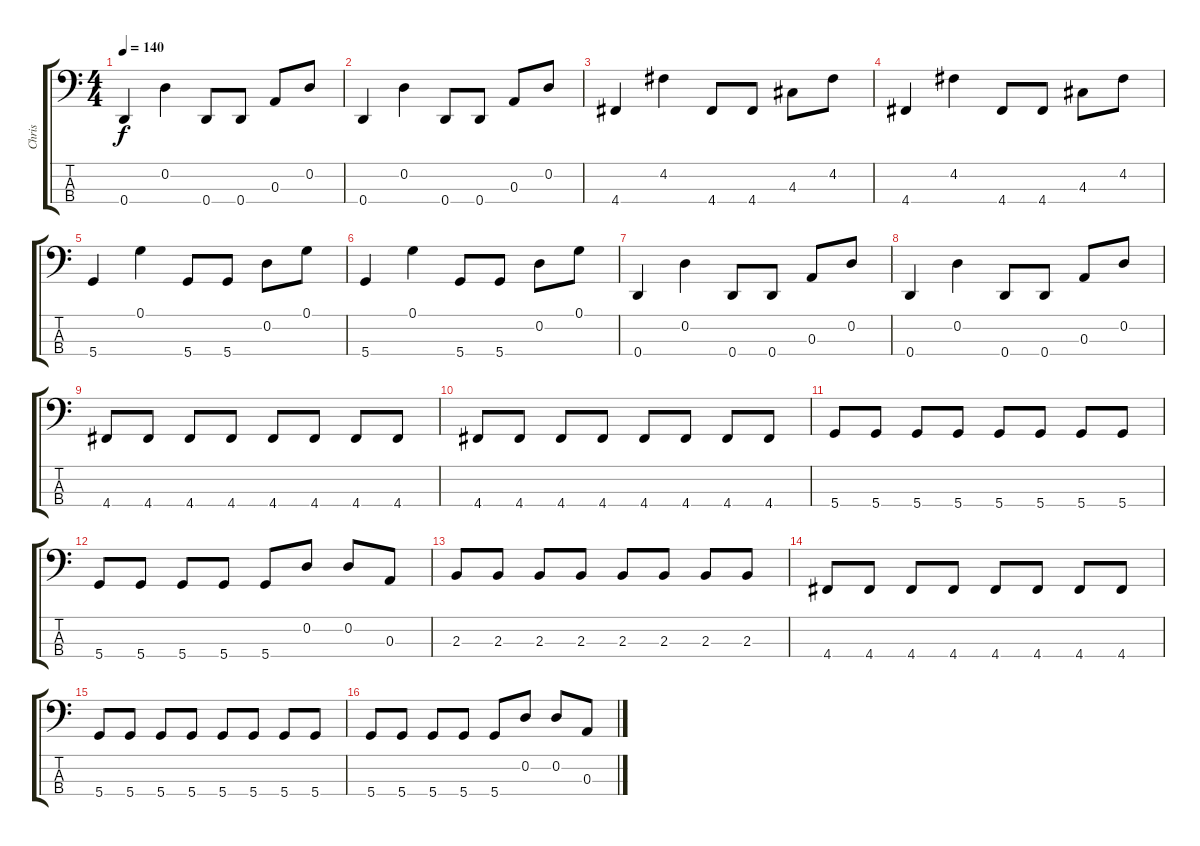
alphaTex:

\track ("Chris" "Chris") {instrument electricbassfinger}
\staff {score tabs}
\tuning (G2 D2 A1 D1) {hide}
\ts (4 4)
\tempo 140
\clef f4
\ks c
0.4.4{dy f} 0.2.4 0.4.8 0.4.8 0.3.8 0.2.8 |
0.4.4 0.2.4 0.4.8 0.4.8 0.3.8 0.2.8 |
4.4.4 4.2.4 4.4.8 4.4.8 4.3.8 4.2.8 |
4.4.4 4.2.4 4.4.8 4.4.8 4.3.8 4.2.8 |
5.4.4 0.1.4 5.4.8 5.4.8 0.2.8 0.1.8 |
5.4.4 0.1.4 5.4.8 5.4.8 0.2.8 0.1.8 |
0.4.4 0.2.4 0.4.8 0.4.8 0.3.8 0.2.8 |
0.4.4 0.2.4 0.4.8 0.4.8 0.3.8 0.2.8 |
4.4.8 4.4.8 4.4.8 4.4.8 4.4.8 4.4.8 4.4.8 4.4.8 |
4.4.8 4.4.8 4.4.8 4.4.8 4.4.8 4.4.8 4.4.8 4.4.8 |
5.4.8 5.4.8 5.4.8 5.4.8 5.4.8 5.4.8 5.4.8 5.4.8 |
5.4.8 5.4.8 5.4.8 5.4.8 5.4.8 0.2.8 0.2.8 0.3.8 |
2.3.8 2.3.8 2.3.8 2.3.8 2.3.8 2.3.8 2.3.8 2.3.8 |
4.4.8 4.4.8 4.4.8 4.4.8 4.4.8 4.4.8 4.4.8 4.4.8 |
5.4.8 5.4.8 5.4.8 5.4.8 5.4.8 5.4.8 5.4.8 5.4.8 |
5.4.8 5.4.8 5.4.8 5.4.8 5.4.8 0.2.8 0.2.8 0.3.8
